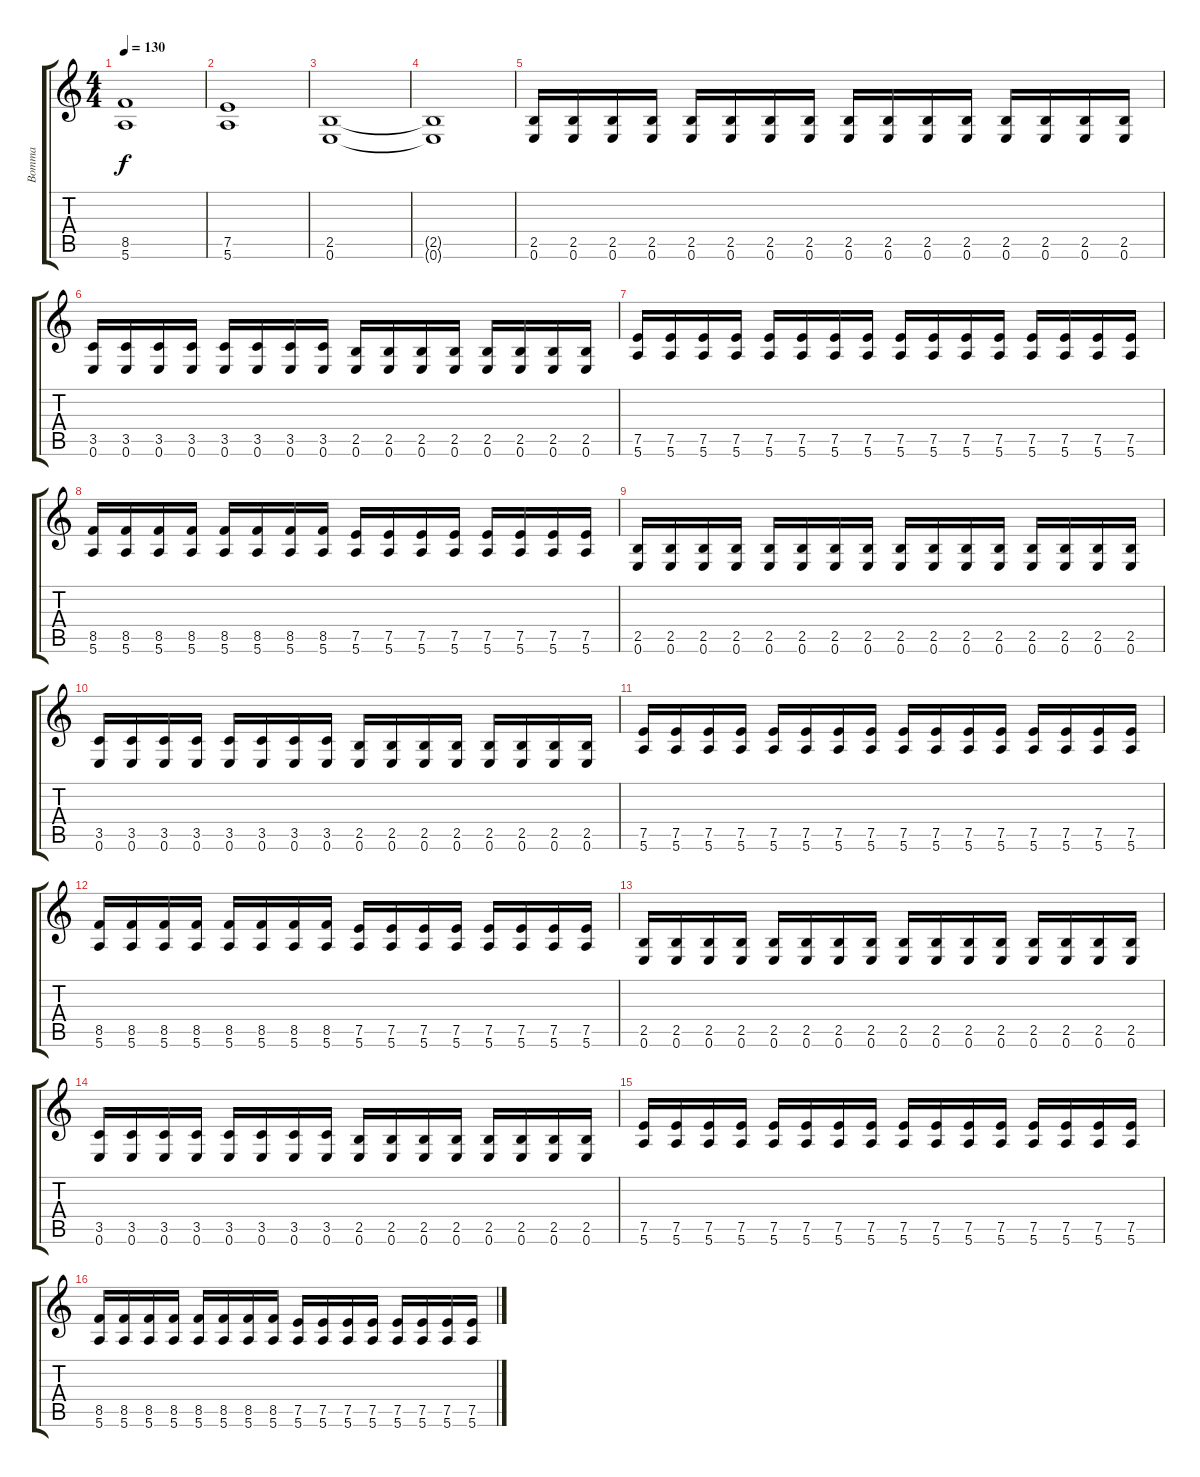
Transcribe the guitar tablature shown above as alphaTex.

\track ("Bomma" "Bomma") {instrument distortionguitar}
\staff {score tabs}
\tuning (E4 B3 G3 D3 A2 E2) {hide}
\ts (4 4)
\tempo 130
\clef g2
\ks c
(8.5 5.6).1{dy f} |
(7.5 5.6).1 |
(2.5 0.6).1 |
(2.5{t} 0.6{t}).1 |
(2.5 0.6).16 (2.5 0.6).16 (2.5 0.6).16 (2.5 0.6).16 (2.5 0.6).16 (2.5 0.6).16 (2.5 0.6).16 (2.5 0.6).16 (2.5 0.6).16 (2.5 0.6).16 (2.5 0.6).16 (2.5 0.6).16 (2.5 0.6).16 (2.5 0.6).16 (2.5 0.6).16 (2.5 0.6).16 |
(3.5 0.6).16 (3.5 0.6).16 (3.5 0.6).16 (3.5 0.6).16 (3.5 0.6).16 (3.5 0.6).16 (3.5 0.6).16 (3.5 0.6).16 (2.5 0.6).16 (2.5 0.6).16 (2.5 0.6).16 (2.5 0.6).16 (2.5 0.6).16 (2.5 0.6).16 (2.5 0.6).16 (2.5 0.6).16 |
(7.5 5.6).16 (7.5 5.6).16 (7.5 5.6).16 (7.5 5.6).16 (7.5 5.6).16 (7.5 5.6).16 (7.5 5.6).16 (7.5 5.6).16 (7.5 5.6).16 (7.5 5.6).16 (7.5 5.6).16 (7.5 5.6).16 (7.5 5.6).16 (7.5 5.6).16 (7.5 5.6).16 (7.5 5.6).16 |
(8.5 5.6).16 (8.5 5.6).16 (8.5 5.6).16 (8.5 5.6).16 (8.5 5.6).16 (8.5 5.6).16 (8.5 5.6).16 (8.5 5.6).16 (7.5 5.6).16 (7.5 5.6).16 (7.5 5.6).16 (7.5 5.6).16 (7.5 5.6).16 (7.5 5.6).16 (7.5 5.6).16 (7.5 5.6).16 |
(2.5 0.6).16 (2.5 0.6).16 (2.5 0.6).16 (2.5 0.6).16 (2.5 0.6).16 (2.5 0.6).16 (2.5 0.6).16 (2.5 0.6).16 (2.5 0.6).16 (2.5 0.6).16 (2.5 0.6).16 (2.5 0.6).16 (2.5 0.6).16 (2.5 0.6).16 (2.5 0.6).16 (2.5 0.6).16 |
(3.5 0.6).16 (3.5 0.6).16 (3.5 0.6).16 (3.5 0.6).16 (3.5 0.6).16 (3.5 0.6).16 (3.5 0.6).16 (3.5 0.6).16 (2.5 0.6).16 (2.5 0.6).16 (2.5 0.6).16 (2.5 0.6).16 (2.5 0.6).16 (2.5 0.6).16 (2.5 0.6).16 (2.5 0.6).16 |
(7.5 5.6).16 (7.5 5.6).16 (7.5 5.6).16 (7.5 5.6).16 (7.5 5.6).16 (7.5 5.6).16 (7.5 5.6).16 (7.5 5.6).16 (7.5 5.6).16 (7.5 5.6).16 (7.5 5.6).16 (7.5 5.6).16 (7.5 5.6).16 (7.5 5.6).16 (7.5 5.6).16 (7.5 5.6).16 |
(8.5 5.6).16 (8.5 5.6).16 (8.5 5.6).16 (8.5 5.6).16 (8.5 5.6).16 (8.5 5.6).16 (8.5 5.6).16 (8.5 5.6).16 (7.5 5.6).16 (7.5 5.6).16 (7.5 5.6).16 (7.5 5.6).16 (7.5 5.6).16 (7.5 5.6).16 (7.5 5.6).16 (7.5 5.6).16 |
(2.5 0.6).16 (2.5 0.6).16 (2.5 0.6).16 (2.5 0.6).16 (2.5 0.6).16 (2.5 0.6).16 (2.5 0.6).16 (2.5 0.6).16 (2.5 0.6).16 (2.5 0.6).16 (2.5 0.6).16 (2.5 0.6).16 (2.5 0.6).16 (2.5 0.6).16 (2.5 0.6).16 (2.5 0.6).16 |
(3.5 0.6).16 (3.5 0.6).16 (3.5 0.6).16 (3.5 0.6).16 (3.5 0.6).16 (3.5 0.6).16 (3.5 0.6).16 (3.5 0.6).16 (2.5 0.6).16 (2.5 0.6).16 (2.5 0.6).16 (2.5 0.6).16 (2.5 0.6).16 (2.5 0.6).16 (2.5 0.6).16 (2.5 0.6).16 |
(7.5 5.6).16 (7.5 5.6).16 (7.5 5.6).16 (7.5 5.6).16 (7.5 5.6).16 (7.5 5.6).16 (7.5 5.6).16 (7.5 5.6).16 (7.5 5.6).16 (7.5 5.6).16 (7.5 5.6).16 (7.5 5.6).16 (7.5 5.6).16 (7.5 5.6).16 (7.5 5.6).16 (7.5 5.6).16 |
(8.5 5.6).16 (8.5 5.6).16 (8.5 5.6).16 (8.5 5.6).16 (8.5 5.6).16 (8.5 5.6).16 (8.5 5.6).16 (8.5 5.6).16 (7.5 5.6).16 (7.5 5.6).16 (7.5 5.6).16 (7.5 5.6).16 (7.5 5.6).16 (7.5 5.6).16 (7.5 5.6).16 (7.5 5.6).16
